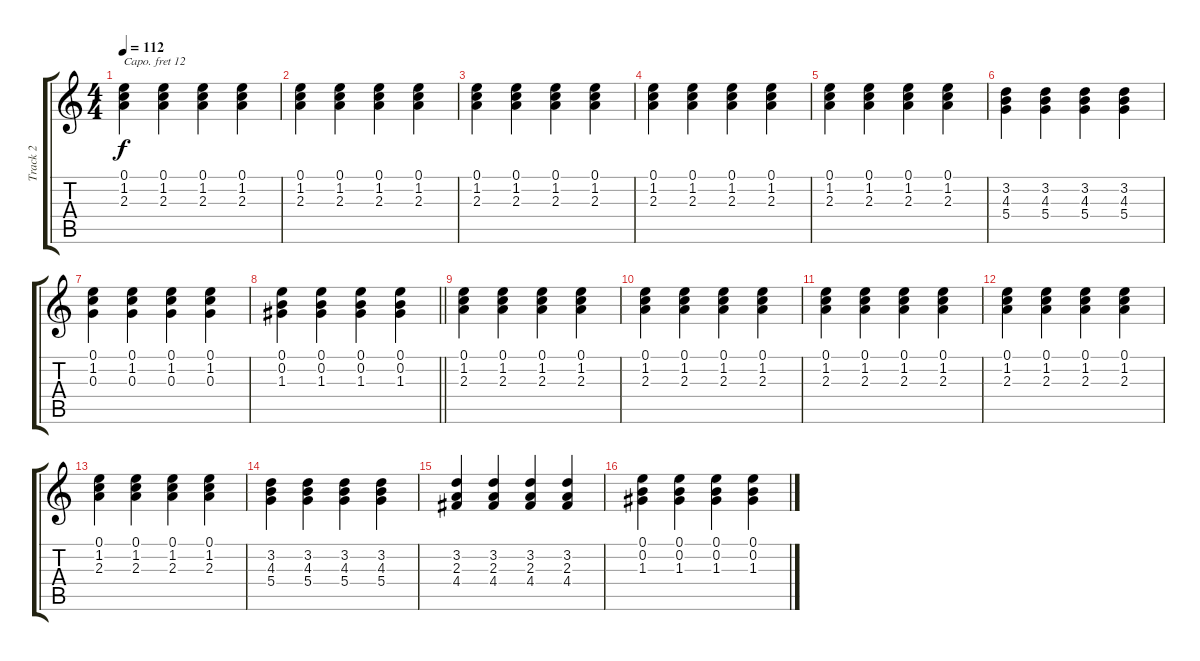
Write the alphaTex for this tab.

\track ("Track 2" "Track 2") {instrument acousticgrandpiano}
\staff {score tabs}
\capo 12
\tuning (E4 B3 G3 D3 A2 E2) {hide}
\ts (4 4)
\tempo 112
\clef g2
\ks c
(0.1 1.2 2.3).4{dy f} (0.1 1.2 2.3).4 (0.1 1.2 2.3).4 (0.1 1.2 2.3).4 |
(0.1 1.2 2.3).4 (0.1 1.2 2.3).4 (0.1 1.2 2.3).4 (0.1 1.2 2.3).4 |
(0.1 1.2 2.3).4 (0.1 1.2 2.3).4 (0.1 1.2 2.3).4 (0.1 1.2 2.3).4 |
(0.1 1.2 2.3).4 (0.1 1.2 2.3).4 (0.1 1.2 2.3).4 (0.1 1.2 2.3).4 |
(0.1 1.2 2.3).4 (0.1 1.2 2.3).4 (0.1 1.2 2.3).4 (0.1 1.2 2.3).4 |
(3.2 4.3 5.4).4 (3.2 4.3 5.4).4 (3.2 4.3 5.4).4 (3.2 4.3 5.4).4 |
(0.1 1.2 0.3).4 (0.1 1.2 0.3).4 (0.1 1.2 0.3).4 (0.1 1.2 0.3).4 |
\barLineRight lightlight
(0.1 0.2 1.3).4 (0.1 0.2 1.3).4 (0.1 0.2 1.3).4 (0.1 0.2 1.3).4 |
(0.1 1.2 2.3).4 (0.1 1.2 2.3).4 (0.1 1.2 2.3).4 (0.1 1.2 2.3).4 |
(0.1 1.2 2.3).4 (0.1 1.2 2.3).4 (0.1 1.2 2.3).4 (0.1 1.2 2.3).4 |
(0.1 1.2 2.3).4 (0.1 1.2 2.3).4 (0.1 1.2 2.3).4 (0.1 1.2 2.3).4 |
(0.1 1.2 2.3).4 (0.1 1.2 2.3).4 (0.1 1.2 2.3).4 (0.1 1.2 2.3).4 |
(0.1 1.2 2.3).4 (0.1 1.2 2.3).4 (0.1 1.2 2.3).4 (0.1 1.2 2.3).4 |
(3.2 4.3 5.4).4 (3.2 4.3 5.4).4 (3.2 4.3 5.4).4 (3.2 4.3 5.4).4 |
(3.2 2.3 4.4).4 (3.2 2.3 4.4).4 (3.2 2.3 4.4).4 (3.2 2.3 4.4).4 |
(0.1 0.2 1.3).4 (0.1 0.2 1.3).4 (0.1 0.2 1.3).4 (0.1 0.2 1.3).4
